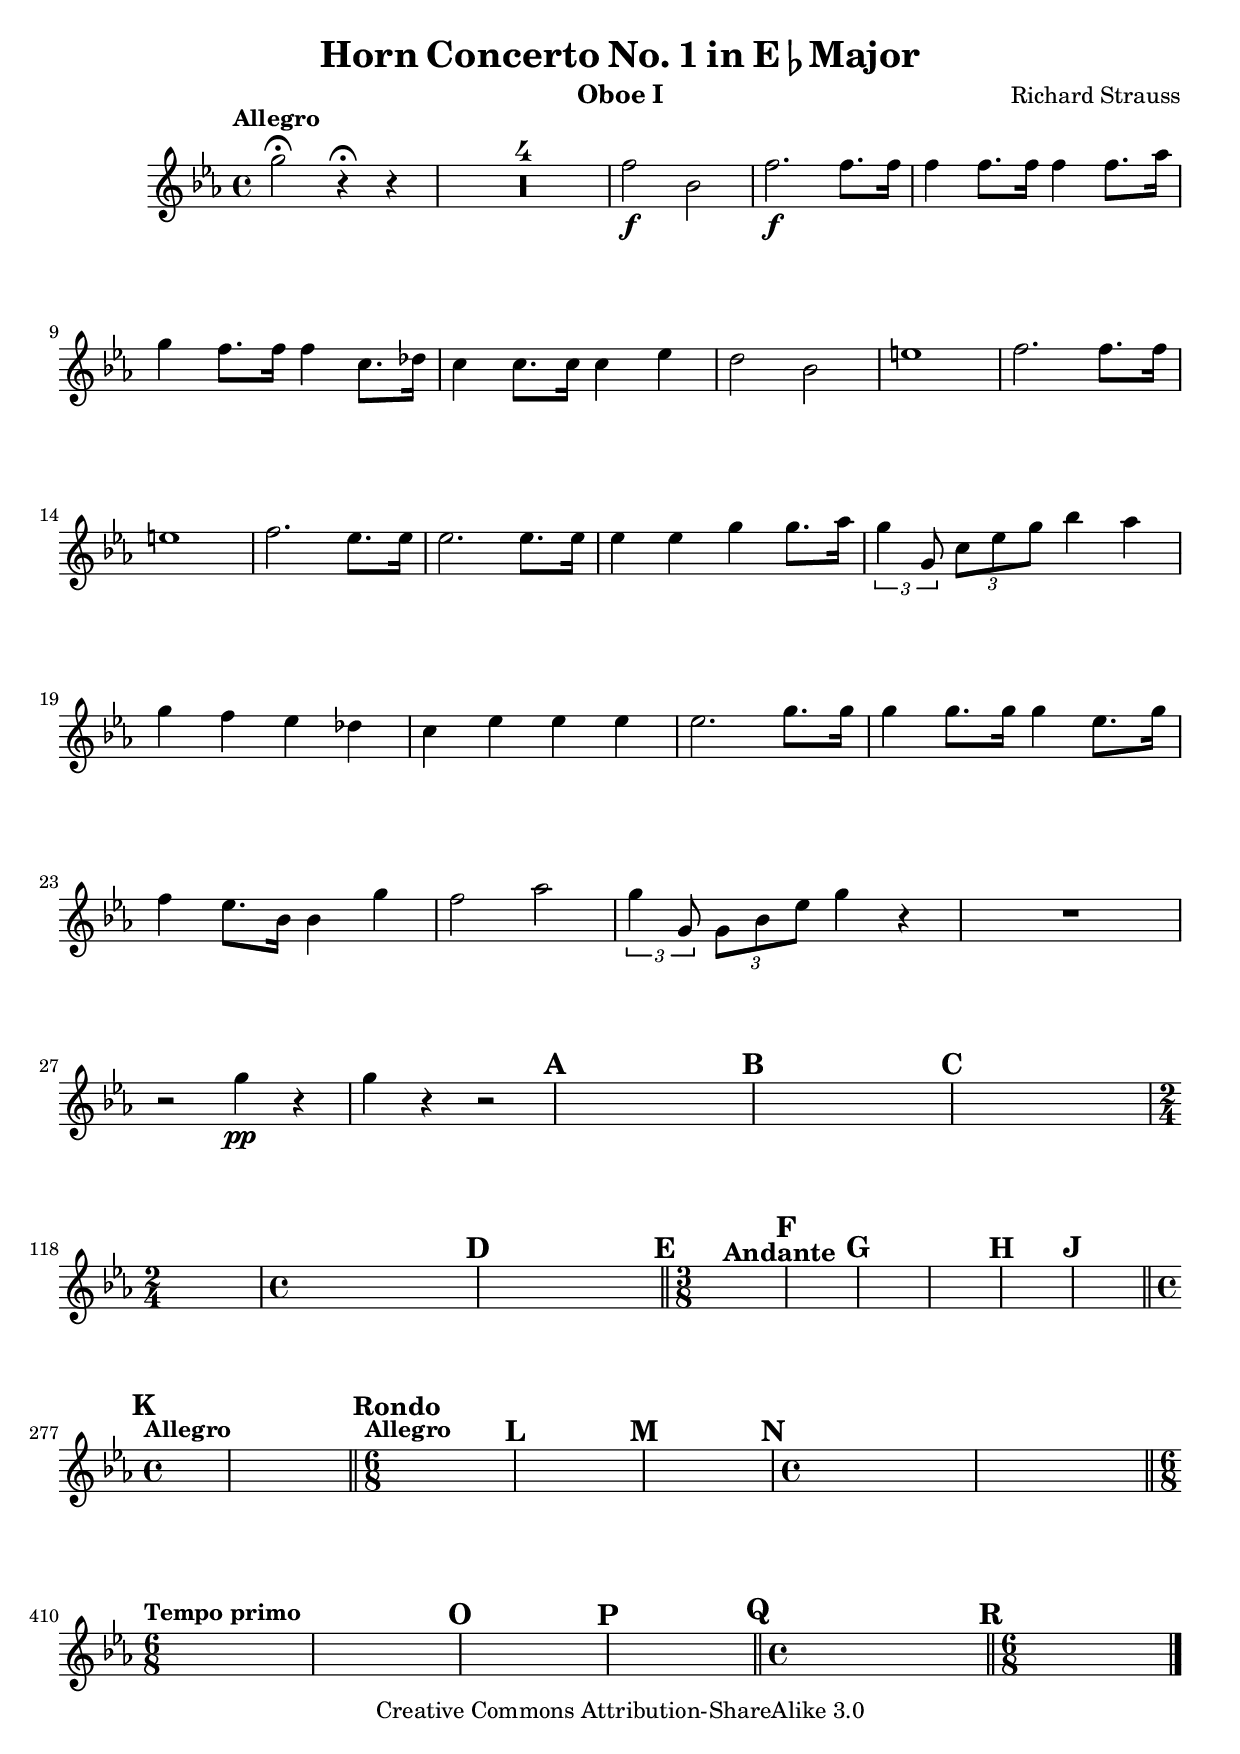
\version "2.13.22"

\version "2.13.22"

\include "defs.ily"

oboeOneMvtI = \relative c'''
{
  \key ees \major
  g2\fermata r4\fermata r |
  R1*4 |
  f2\f bes, |
  f'2.\f f8. f16 |
  f4 f8. f16 f4 f8. aes16
  g4 f8. f16 f4 c8. des16
  c4 c8. c16 c4 ees |
  d2 bes |
  e1 |
  f2. f8. f16 |
  e1 |
  f2. ees8. ees16 |
  ees2. ees8. ees16 |
  ees4 ees g g8. aes16 |
  \times 2/3 {g4 g,8} \times 2/3 {c8 ees g} bes4 aes |
  g f ees des |
  c ees ees ees |
  ees2. g8. g16 |
  g4 g8. g16 g4 ees8. g16 |
  f4 ees8. bes16 bes4 g' |
  f2 aes |
  \times 2/3 {g4 g,8} \times 2/3 {g8 bes ees} g4 r |
  R1 |
  r2 g4\pp r |
  g4 r r2 |

  %A
}

oboeOneMvtII = \relative c'
{
}

oboeOneMvtIII = \relative c'
{
}

oboeOne = {\oboeOneMvtI \oboeOneMvtII \oboeOneMvtIII}




\paper
{
  ragged-last-bottom = ##f
}

instrument = \markup {Oboe I}

\include "header.ily"

notes = \oboeOne

\include "part.ily"

